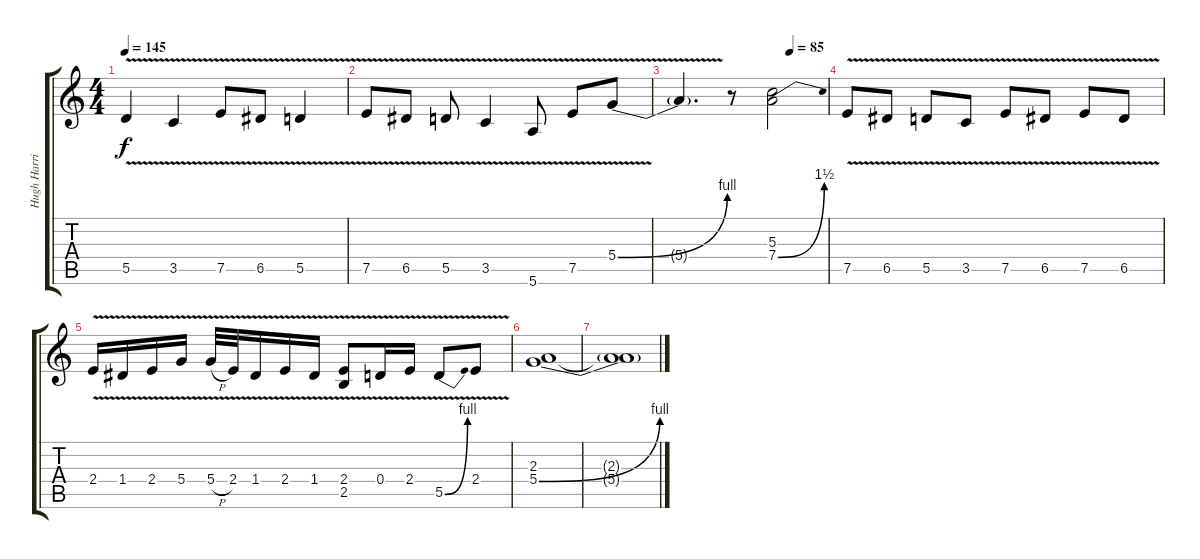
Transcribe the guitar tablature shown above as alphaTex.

\track ("Hugh Harris (Overdubs)" "Hugh Harri") {instrument overdrivenguitar}
\staff {score tabs}
\tuning (E4 B3 G3 D3 A2 E2) {hide}
\ts (4 4)
\tempo 145
\clef g2
\ks c
5.5{v}.4{dy f} 3.5{v}.4 7.5{v}.8 6.5{v}.8 5.5{v}.4 |
7.5{v}.8 6.5{v}.8 5.5{v}.8 3.5{v}.4 5.6{v}.8 7.5{v}.8 5.4{be (bend 0 0 60 4) v}.8 |
\tempo (85 0.75)
5.4{t}.4{d} r.8 (5.3 7.4{be (bend 0 0 60 6)}).2 |
7.5{v}.8 6.5{v}.8 5.5{v}.8 3.5{v}.8 7.5{v}.8 6.5{v}.8 7.5{v}.8 6.5{v}.8 |
2.4{v}.16 1.4{v}.16 2.4{v}.16 5.4{v}.16 5.4{v h}.32 2.4{v}.32 1.4{v}.16 2.4{v}.16 1.4{v}.16 (2.4{v} 2.5{v}).8 0.4{v}.16 2.4{v}.16 5.5{be (bend 0 0 60 4) v}.8 2.4{v}.8 |
(2.3 5.4{be (bend 0 0 60 4)}).1 |
(2.3{t} 5.4{t}).1
